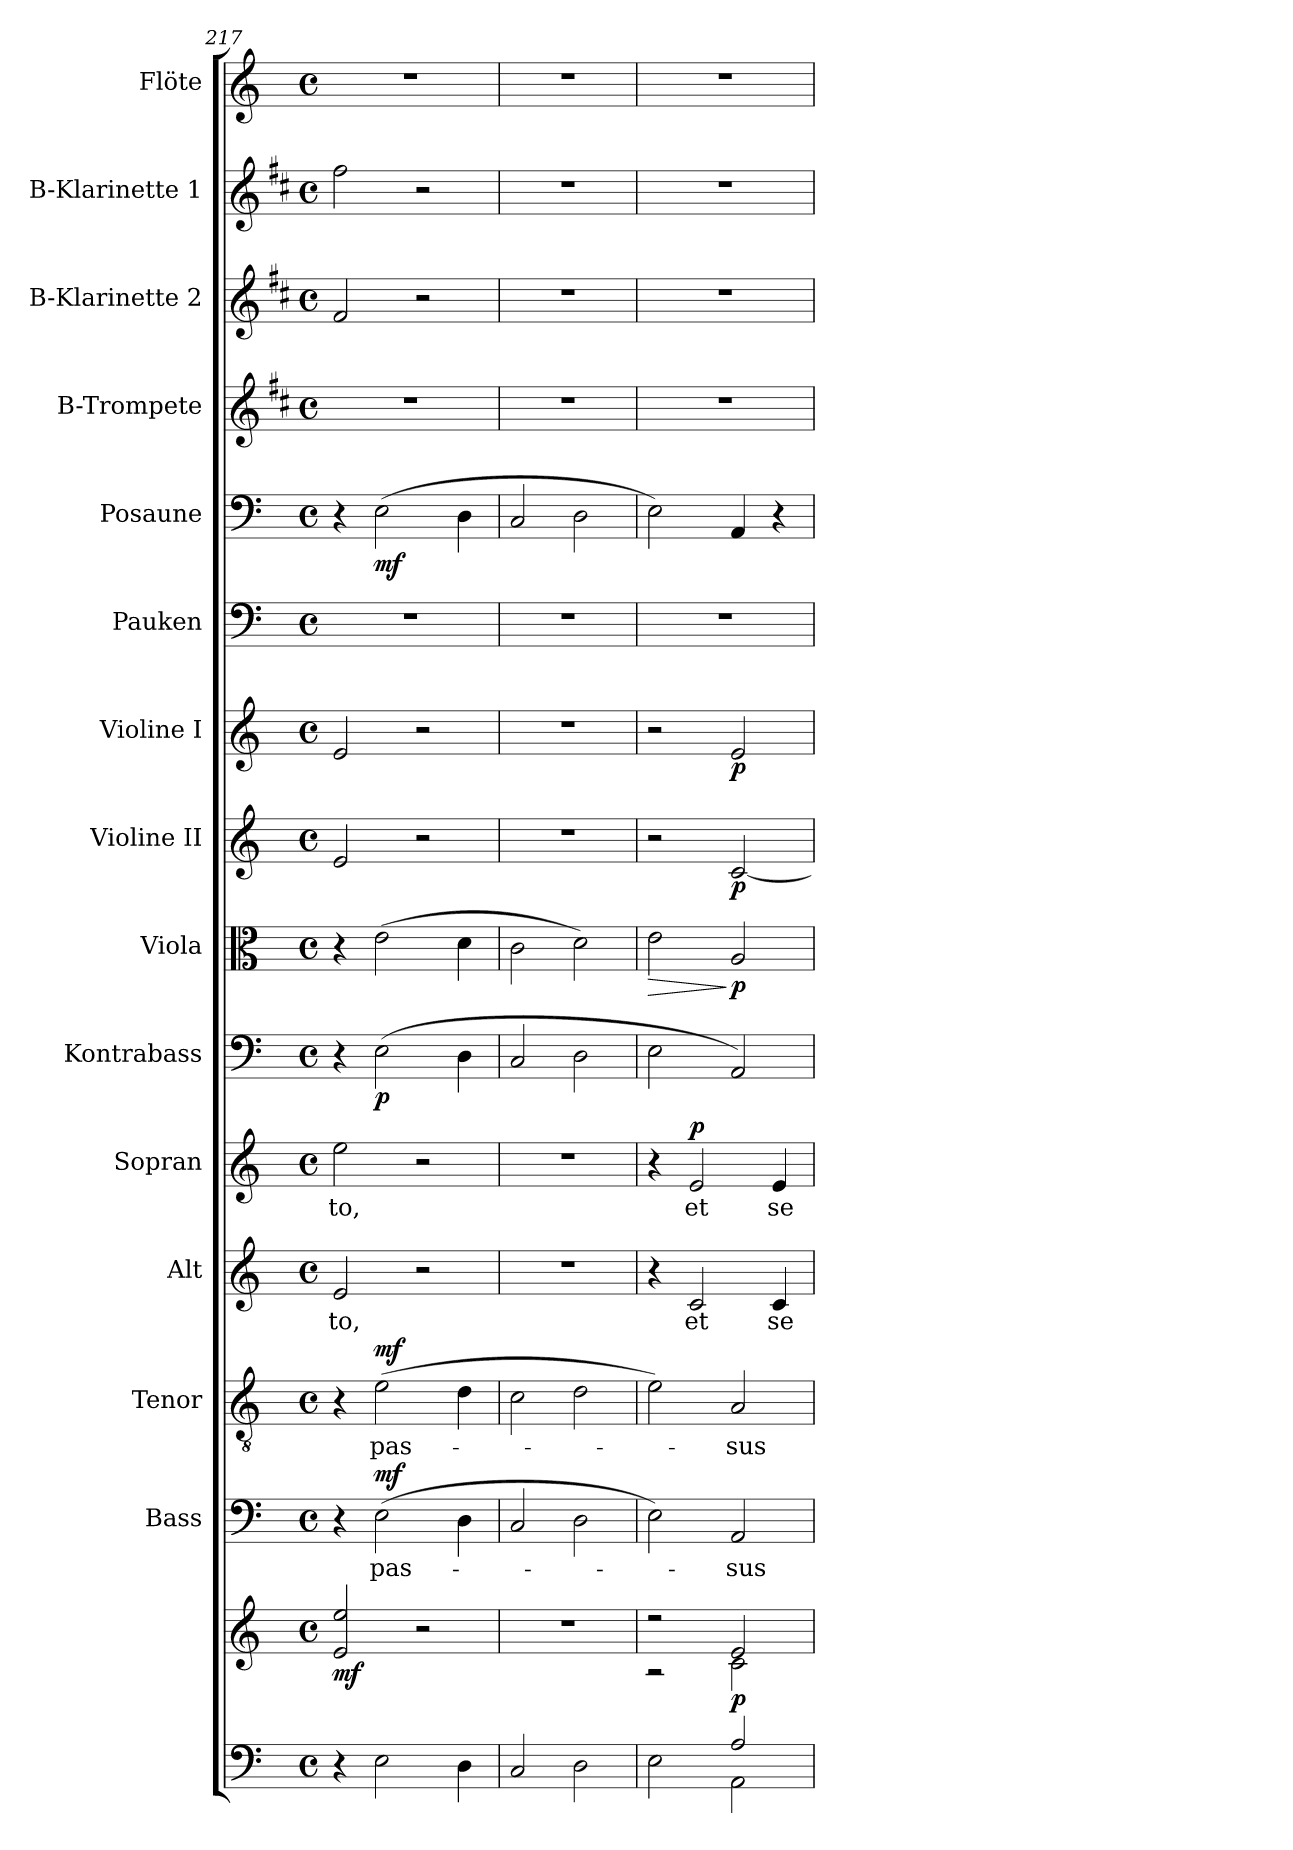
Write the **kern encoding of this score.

**kern	**kern	**dynam	**kern	**text	**dynam	**kern	**text	**dynam	**kern	**text	**kern	**text	**dynam	**kern	**dynam	**kern	**dynam	**kern	**dynam	**kern	**dynam	**kern	**kern	**dynam	**kern	**kern	**kern	**kern
*part15	*part15	*part15	*part14	*part14	*part14	*part13	*part13	*part13	*part12	*part12	*part11	*part11	*part11	*part10	*part10	*part9	*part9	*part8	*part8	*part7	*part7	*part6	*part5	*part5	*part4	*part3	*part2	*part1
*staff16	*staff15	*staff15/16	*staff14	*staff14	*staff14	*staff13	*staff13	*staff13	*staff12	*staff12	*staff11	*staff11	*staff11	*staff10	*staff10	*staff9	*staff9	*staff8	*staff8	*staff7	*staff7	*staff6	*staff5	*staff5	*staff4	*staff3	*staff2	*staff1
*	*	*	*I"Bass	*	*	*I"Tenor	*	*	*I"Alt	*	*I"Sopran	*	*	*I"Kontrabass	*	*I"Viola	*	*I"Violine II	*	*I"Violine I	*	*I"Pauken	*I"Posaune	*	*I"B-Trompete	*I"B-Klarinette 2	*I"B-Klarinette 1	*I"Flöte
*	*	*	*I'B.	*	*	*I'T.	*	*	*I'A.	*	*I'S.	*	*	*I'Kb.	*	*I'Vla.	*	*I'Vl. II	*	*I'Vl. I	*	*I'Pk.	*I'Pos.	*	*I'B Trp.	*I'B Kl. 2	*I'B Kl. 1	*I'Fl.
*clefF4	*clefG2	*	*clefF4	*	*	*clefGv2	*	*	*clefG2	*	*clefG2	*	*	*clefF4	*	*clefC3	*	*clefG2	*	*clefG2	*	*clefF4	*clefF4	*	*clefG2	*clefG2	*clefG2	*clefG2
*	*	*	*	*	*	*	*	*	*	*	*	*	*	*ITrd7c12	*	*	*	*	*	*	*	*	*	*	*ITrd1c2	*ITrd1c2	*ITrd1c2	*
*k[]	*k[]	*	*k[]	*	*	*k[]	*	*	*k[]	*	*k[]	*	*	*k[]	*	*k[]	*	*k[]	*	*k[]	*	*k[]	*k[]	*	*k[]	*k[]	*k[]	*k[]
*C:	*C:	*	*C:	*	*	*C:	*	*	*C:	*	*C:	*	*	*C:	*	*C:	*	*C:	*	*C:	*	*C:	*C:	*	*C:	*C:	*C:	*C:
*M4/4	*M4/4	*	*M4/4	*	*	*M4/4	*	*	*M4/4	*	*M4/4	*	*	*M4/4	*	*M4/4	*	*M4/4	*	*M4/4	*	*M4/4	*M4/4	*	*M4/4	*M4/4	*M4/4	*M4/4
*met(c)	*met(c)	*	*met(c)	*	*	*met(c)	*	*	*met(c)	*	*met(c)	*	*	*met(c)	*	*met(c)	*	*met(c)	*	*met(c)	*	*met(c)	*met(c)	*	*met(c)	*met(c)	*met(c)	*met(c)
=217	=217	=217	=217	=217	=217	=217	=217	=217	=217	=217	=217	=217	=217	=217	=217	=217	=217	=217	=217	=217	=217	=217	=217	=217	=217	=217	=217	=217
!	!	!LO:DY:b	!	!	!	!	!	!	!	!LO:LY:b	!	!LO:LY:b	!	!	!	!	!	!	!	!	!	!	!	!	!	!	!	!
4r	2e/ 2ee/	mf	4r	.	.	4r	.	.	2e/	-to,	2ee\	-to,	.	4r	.	4r	.	2e/	.	2e/	.	1r	4r	.	1r	2e/	2ee\	1r
!	!	!	!	!LO:LY:b	!LO:DY:a	!	!LO:LY:b	!LO:DY:a	!	!	!	!	!	!	!LO:DY:b	!	!	!	!	!	!	!	!	!LO:DY:b	!	!	!	!
2E\	.	.	(>2E\	pas-	mf	(>2e\	pas-	mf	.	.	.	.	.	(>2EE\	p	(>2e\	.	.	.	.	.	.	(>2E\	mf	.	.	.	.
.	2r	.	.	.	.	.	.	.	2r	.	2r	.	.	.	.	.	.	2r	.	2r	.	.	.	.	.	2r	2r	.
4D\	.	.	4D\	.	.	4d\	.	.	.	.	.	.	.	4DD\	.	4d\	.	.	.	.	.	.	4D\	.	.	.	.	.
!!LO:PB:g=z
=218	=218	=218	=218	=218	=218	=218	=218	=218	=218	=218	=218	=218	=218	=218	=218	=218	=218	=218	=218	=218	=218	=218	=218	=218	=218	=218	=218	=218
2C/	1r	.	2C/	.	.	2c\	.	.	1r	.	1r	.	.	2CC/	.	2c\	.	1r	.	1r	.	1r	2C/	.	1r	1r	1r	1r
2D\	.	.	2D\	.	.	2d\	.	.	.	.	.	.	.	2DD\	.	2d\)	.	.	.	.	.	.	2D\	.	.	.	.	.
=219	=219	=219	=219	=219	=219	=219	=219	=219	=219	=219	=219	=219	=219	=219	=219	=219	=219	=219	=219	=219	=219	=219	=219	=219	=219	=219	=219	=219
*^	*^	*	*	*	*	*	*	*	*	*	*	*	*	*	*	*	*	*	*	*	*	*	*	*	*	*	*	*
!	!	!	!	!	!	!	!	!	!	!	!	!	!	!	!	!	!	!	!LO:HP:b	!	!	!	!	!	!	!	!	!	!	!
2ryy	2E\	2r	2r	.	2E\)	.	.	2e\)	.	.	4r	.	4r	.	.	2EE\	.	2e\	>	2r	.	2r	.	1r	2E\)	.	1r	1r	1r	1r
!	!	!	!	!	!	!	!	!	!	!	!	!LO:LY:b	!	!LO:LY:b	!LO:DY:a	!	!	!	!	!	!	!	!	!	!	!	!	!	!	!
.	.	.	.	.	.	.	.	.	.	.	2c/	et	2e/	et	p	.	.	.	.	.	.	.	.	.	.	.	.	.	.	.
!	!	!	!	!LO:DY:b	!	!LO:LY:b	!	!	!LO:LY:b	!	!	!	!	!	!	!	!	!	!LO:DY:n=1:b	!	!LO:DY:b	!	!LO:DY:b	!	!	!	!	!	!	!
2A/	2AA\	2e/	2c\	p	2AA/	-sus	.	2A/	-sus	.	.	.	.	.	.	2AAA/)	.	2A/	] p	[2c/	p	2e/	p	.	4AA/	.	.	.	.	.
!	!	!	!	!	!	!	!	!	!	!	!	!LO:LY:b	!	!LO:LY:b	!	!	!	!	!	!	!	!	!	!	!	!	!	!	!	!
.	.	.	.	.	.	.	.	.	.	.	4c/	se-	4e/	se-	.	.	.	.	.	.	.	.	.	.	4r	.	.	.	.	.
*v	*v	*	*	*	*	*	*	*	*	*	*	*	*	*	*	*	*	*	*	*	*	*	*	*	*	*	*	*	*	*
*	*v	*v	*	*	*	*	*	*	*	*	*	*	*	*	*	*	*	*	*	*	*	*	*	*	*	*	*	*	*
=	=	=	=	=	=	=	=	=	=	=	=	=	=	=	=	=	=	=	=	=	=	=	=	=	=	=	=	=
*-	*-	*-	*-	*-	*-	*-	*-	*-	*-	*-	*-	*-	*-	*-	*-	*-	*-	*-	*-	*-	*-	*-	*-	*-	*-	*-	*-	*-
